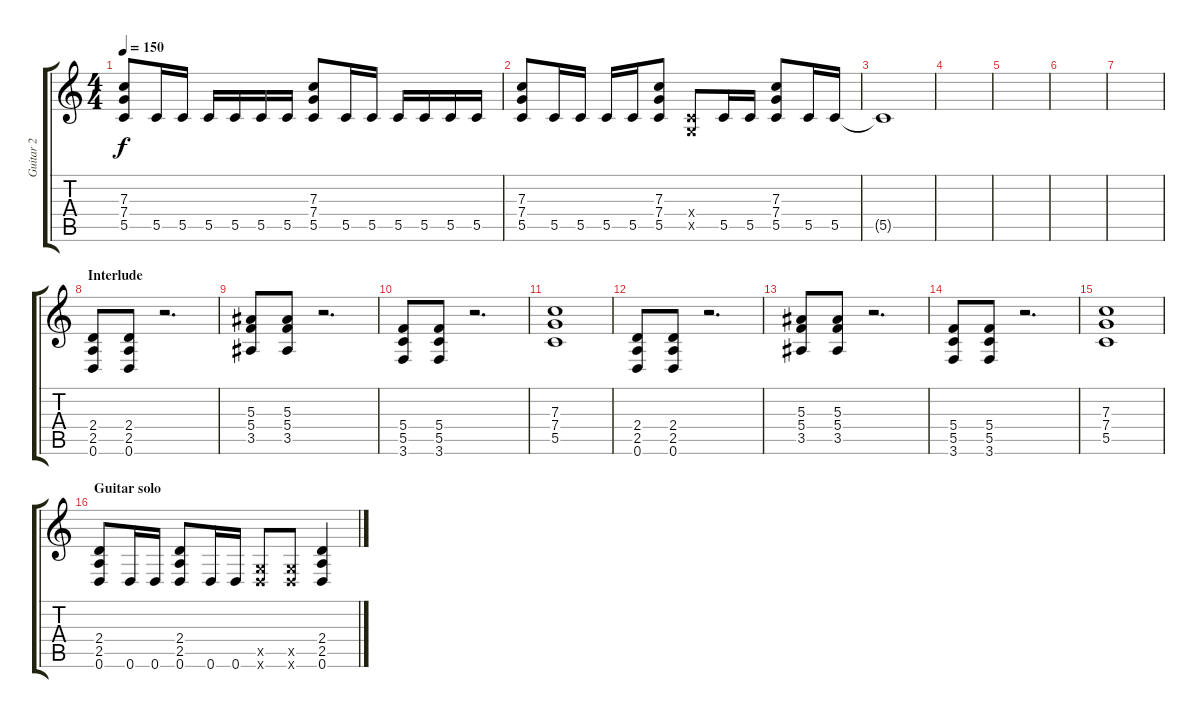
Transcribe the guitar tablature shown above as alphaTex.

\track ("Guitar 2" "Guitar 2") {instrument distortionguitar}
\staff {score tabs}
\tuning (D4 A3 F3 C3 G2 D2) {hide}
\ts (4 4)
\tempo 150
\clef g2
\ks c
(7.3 7.4 5.5).8{dy f} 5.5.16 5.5.16 5.5.16 5.5.16 5.5.16 5.5.16 (7.3 7.4 5.5).8 5.5.16 5.5.16 5.5.16 5.5.16 5.5.16 5.5.16 |
(7.3 7.4 5.5).8 5.5.16 5.5.16 5.5.16 5.5.16 (7.3 7.4 5.5).8 (0.4{x} 0.5{x}).8 5.5.16 5.5.16 (7.3 7.4 5.5).8 5.5.16 5.5.16 |
5.5{t}.1 |
|
|
|
|
\section ("" "Interlude")
(2.4 2.5 0.6).8 (2.4 2.5 0.6).8 r.2{d} |
(5.3 5.4 3.5).8 (5.3 5.4 3.5).8 r.2{d} |
(5.4 5.5 3.6).8 (5.4 5.5 3.6).8 r.2{d} |
(7.3 7.4 5.5).1 |
(2.4 2.5 0.6).8 (2.4 2.5 0.6).8 r.2{d} |
(5.3 5.4 3.5).8 (5.3 5.4 3.5).8 r.2{d} |
(5.4 5.5 3.6).8 (5.4 5.5 3.6).8 r.2{d} |
(7.3 7.4 5.5).1 |
\section ("" "Guitar solo")
(2.4 2.5 0.6).8 0.6.16 0.6.16 (2.4 2.5 0.6).8 0.6.16 0.6.16 (0.5{x} 0.6{x}).8 (0.5{x} 0.6{x}).8 (2.4 2.5 0.6).4
